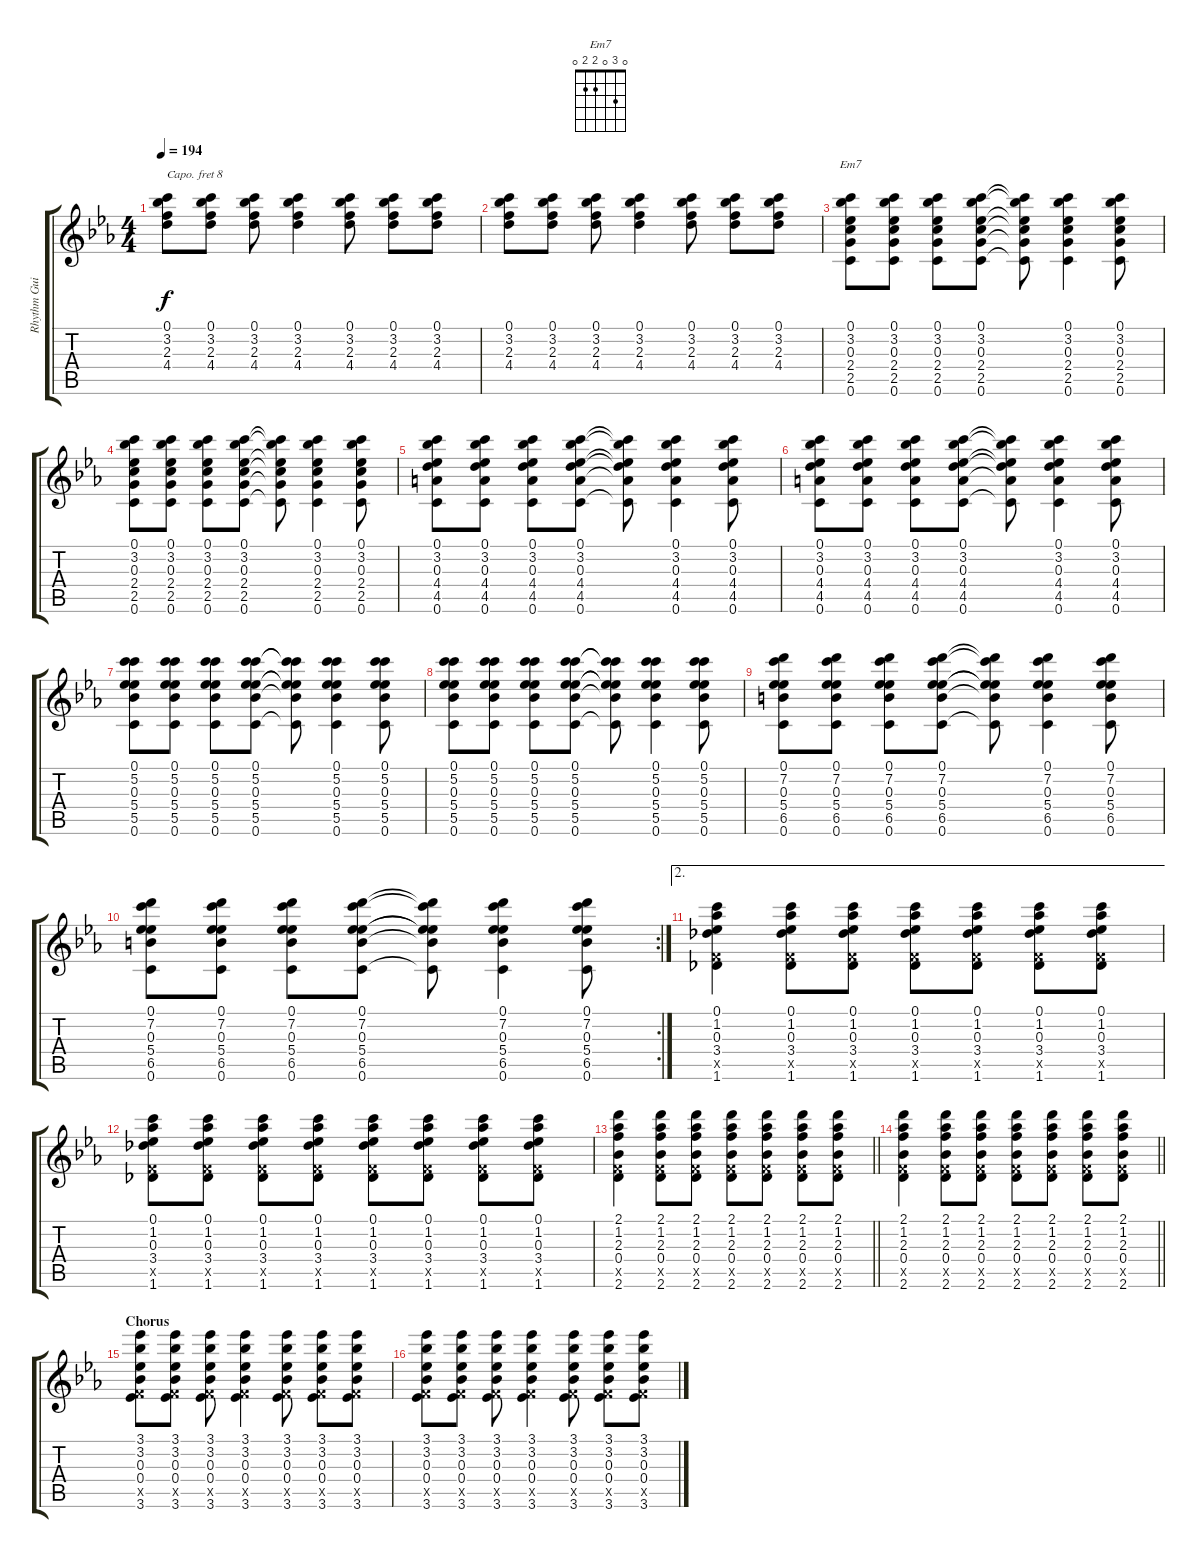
\track ("Rhythm Guitar" "Rhythm Gui") {instrument acousticguitarsteel}
\staff {score tabs}
\capo 8
\tuning (E4 B3 G3 D3 A2 E2) {hide}
\chord ("Em7" 0 3 0 2 2 0)
\ts (4 4)
\tempo 194
\clef g2
\ks eb
(0.1 3.2 2.3 4.4).8{dy f} (0.1 3.2 2.3 4.4).8 (0.1 3.2 2.3 4.4).8 (0.1 3.2 2.3 4.4).4 (0.1 3.2 2.3 4.4).8 (0.1 3.2 2.3 4.4).8 (0.1 3.2 2.3 4.4).8 |
(0.1 3.2 2.3 4.4).8 (0.1 3.2 2.3 4.4).8 (0.1 3.2 2.3 4.4).8 (0.1 3.2 2.3 4.4).4 (0.1 3.2 2.3 4.4).8 (0.1 3.2 2.3 4.4).8 (0.1 3.2 2.3 4.4).8 |
(0.1 3.2 0.3 2.4 2.5 0.6).8{ch "Em7"} (0.1 3.2 0.3 2.4 2.5 0.6).8 (0.1 3.2 0.3 2.4 2.5 0.6).8 (0.1 3.2 0.3 2.4 2.5 0.6).8 (0.1{t} 3.2{t} 0.3{t} 2.4{t} 2.5{t} 0.6{t}).8 (0.1 3.2 0.3 2.4 2.5 0.6).4 (0.1 3.2 0.3 2.4 2.5 0.6).8 |
(0.1 3.2 0.3 2.4 2.5 0.6).8 (0.1 3.2 0.3 2.4 2.5 0.6).8 (0.1 3.2 0.3 2.4 2.5 0.6).8 (0.1 3.2 0.3 2.4 2.5 0.6).8 (0.1{t} 3.2{t} 0.3{t} 2.4{t} 2.5{t} 0.6{t}).8 (0.1 3.2 0.3 2.4 2.5 0.6).4 (0.1 3.2 0.3 2.4 2.5 0.6).8 |
(0.1 3.2 0.3 4.4 4.5 0.6).8 (0.1 3.2 0.3 4.4 4.5 0.6).8 (0.1 3.2 0.3 4.4 4.5 0.6).8 (0.1 3.2 0.3 4.4 4.5 0.6).8 (0.1{t} 3.2{t} 0.3{t} 4.4{t} 4.5{t} 0.6{t}).8 (0.1 3.2 0.3 4.4 4.5 0.6).4 (0.1 3.2 0.3 4.4 4.5 0.6).8 |
(0.1 3.2 0.3 4.4 4.5 0.6).8 (0.1 3.2 0.3 4.4 4.5 0.6).8 (0.1 3.2 0.3 4.4 4.5 0.6).8 (0.1 3.2 0.3 4.4 4.5 0.6).8 (0.1{t} 3.2{t} 0.3{t} 4.4{t} 4.5{t} 0.6{t}).8 (0.1 3.2 0.3 4.4 4.5 0.6).4 (0.1 3.2 0.3 4.4 4.5 0.6).8 |
(0.1 5.2 0.3 5.4 5.5 0.6).8 (0.1 5.2 0.3 5.4 5.5 0.6).8 (0.1 5.2 0.3 5.4 5.5 0.6).8 (0.1 5.2 0.3 5.4 5.5 0.6).8 (0.1{t} 5.2{t} 0.3{t} 5.4{t} 5.5{t} 0.6{t}).8 (0.1 5.2 0.3 5.4 5.5 0.6).4 (0.1 5.2 0.3 5.4 5.5 0.6).8 |
(0.1 5.2 0.3 5.4 5.5 0.6).8 (0.1 5.2 0.3 5.4 5.5 0.6).8 (0.1 5.2 0.3 5.4 5.5 0.6).8 (0.1 5.2 0.3 5.4 5.5 0.6).8 (0.1{t} 5.2{t} 0.3{t} 5.4{t} 5.5{t} 0.6{t}).8 (0.1 5.2 0.3 5.4 5.5 0.6).4 (0.1 5.2 0.3 5.4 5.5 0.6).8 |
(0.1 7.2 0.3 5.4 6.5 0.6).8 (0.1 7.2 0.3 5.4 6.5 0.6).8 (0.1 7.2 0.3 5.4 6.5 0.6).8 (0.1 7.2 0.3 5.4 6.5 0.6).8 (0.1{t} 7.2{t} 0.3{t} 5.4{t} 6.5{t} 0.6{t}).8 (0.1 7.2 0.3 5.4 6.5 0.6).4 (0.1 7.2 0.3 5.4 6.5 0.6).8 |
\rc 2
(0.1 7.2 0.3 5.4 6.5 0.6).8 (0.1 7.2 0.3 5.4 6.5 0.6).8 (0.1 7.2 0.3 5.4 6.5 0.6).8 (0.1 7.2 0.3 5.4 6.5 0.6).8 (0.1{t} 7.2{t} 0.3{t} 5.4{t} 6.5{t} 0.6{t}).8 (0.1 7.2 0.3 5.4 6.5 0.6).4 (0.1 7.2 0.3 5.4 6.5 0.6).8 |
\ae 2
(0.1 1.2 0.3 3.4 0.5{x} 1.6).4 (0.1 1.2 0.3 3.4 0.5{x} 1.6).8 (0.1 1.2 0.3 3.4 0.5{x} 1.6).8 (0.1 1.2 0.3 3.4 0.5{x} 1.6).8 (0.1 1.2 0.3 3.4 0.5{x} 1.6).8 (0.1 1.2 0.3 3.4 0.5{x} 1.6).8 (0.1 1.2 0.3 3.4 0.5{x} 1.6).8 |
(0.1 1.2 0.3 3.4 0.5{x} 1.6).8 (0.1 1.2 0.3 3.4 0.5{x} 1.6).8 (0.1 1.2 0.3 3.4 0.5{x} 1.6).8 (0.1 1.2 0.3 3.4 0.5{x} 1.6).8 (0.1 1.2 0.3 3.4 0.5{x} 1.6).8 (0.1 1.2 0.3 3.4 0.5{x} 1.6).8 (0.1 1.2 0.3 3.4 0.5{x} 1.6).8 (0.1 1.2 0.3 3.4 0.5{x} 1.6).8 |
\barLineRight lightlight
(2.1 1.2 2.3 0.4 0.5{x} 2.6).4 (2.1 1.2 2.3 0.4 0.5{x} 2.6).8 (2.1 1.2 2.3 0.4 0.5{x} 2.6).8 (2.1 1.2 2.3 0.4 0.5{x} 2.6).8 (2.1 1.2 2.3 0.4 0.5{x} 2.6).8 (2.1 1.2 2.3 0.4 0.5{x} 2.6).8 (2.1 1.2 2.3 0.4 0.5{x} 2.6).8 |
\barLineRight lightlight
(2.1 1.2 2.3 0.4 0.5{x} 2.6).4 (2.1 1.2 2.3 0.4 0.5{x} 2.6).8 (2.1 1.2 2.3 0.4 0.5{x} 2.6).8 (2.1 1.2 2.3 0.4 0.5{x} 2.6).8 (2.1 1.2 2.3 0.4 0.5{x} 2.6).8 (2.1 1.2 2.3 0.4 0.5{x} 2.6).8 (2.1 1.2 2.3 0.4 0.5{x} 2.6).8 |
\section ("" "Chorus")
(3.1 3.2 0.3 0.4 0.5{x} 3.6).8 (3.1 3.2 0.3 0.4 0.5{x} 3.6).8 (3.1 3.2 0.3 0.4 0.5{x} 3.6).8 (3.1 3.2 0.3 0.4 0.5{x} 3.6).4 (3.1 3.2 0.3 0.4 0.5{x} 3.6).8 (3.1 3.2 0.3 0.4 0.5{x} 3.6).8 (3.1 3.2 0.3 0.4 0.5{x} 3.6).8 |
(3.1 3.2 0.3 0.4 0.5{x} 3.6).8 (3.1 3.2 0.3 0.4 0.5{x} 3.6).8 (3.1 3.2 0.3 0.4 0.5{x} 3.6).8 (3.1 3.2 0.3 0.4 0.5{x} 3.6).4 (3.1 3.2 0.3 0.4 0.5{x} 3.6).8 (3.1 3.2 0.3 0.4 0.5{x} 3.6).8 (3.1 3.2 0.3 0.4 0.5{x} 3.6).8
